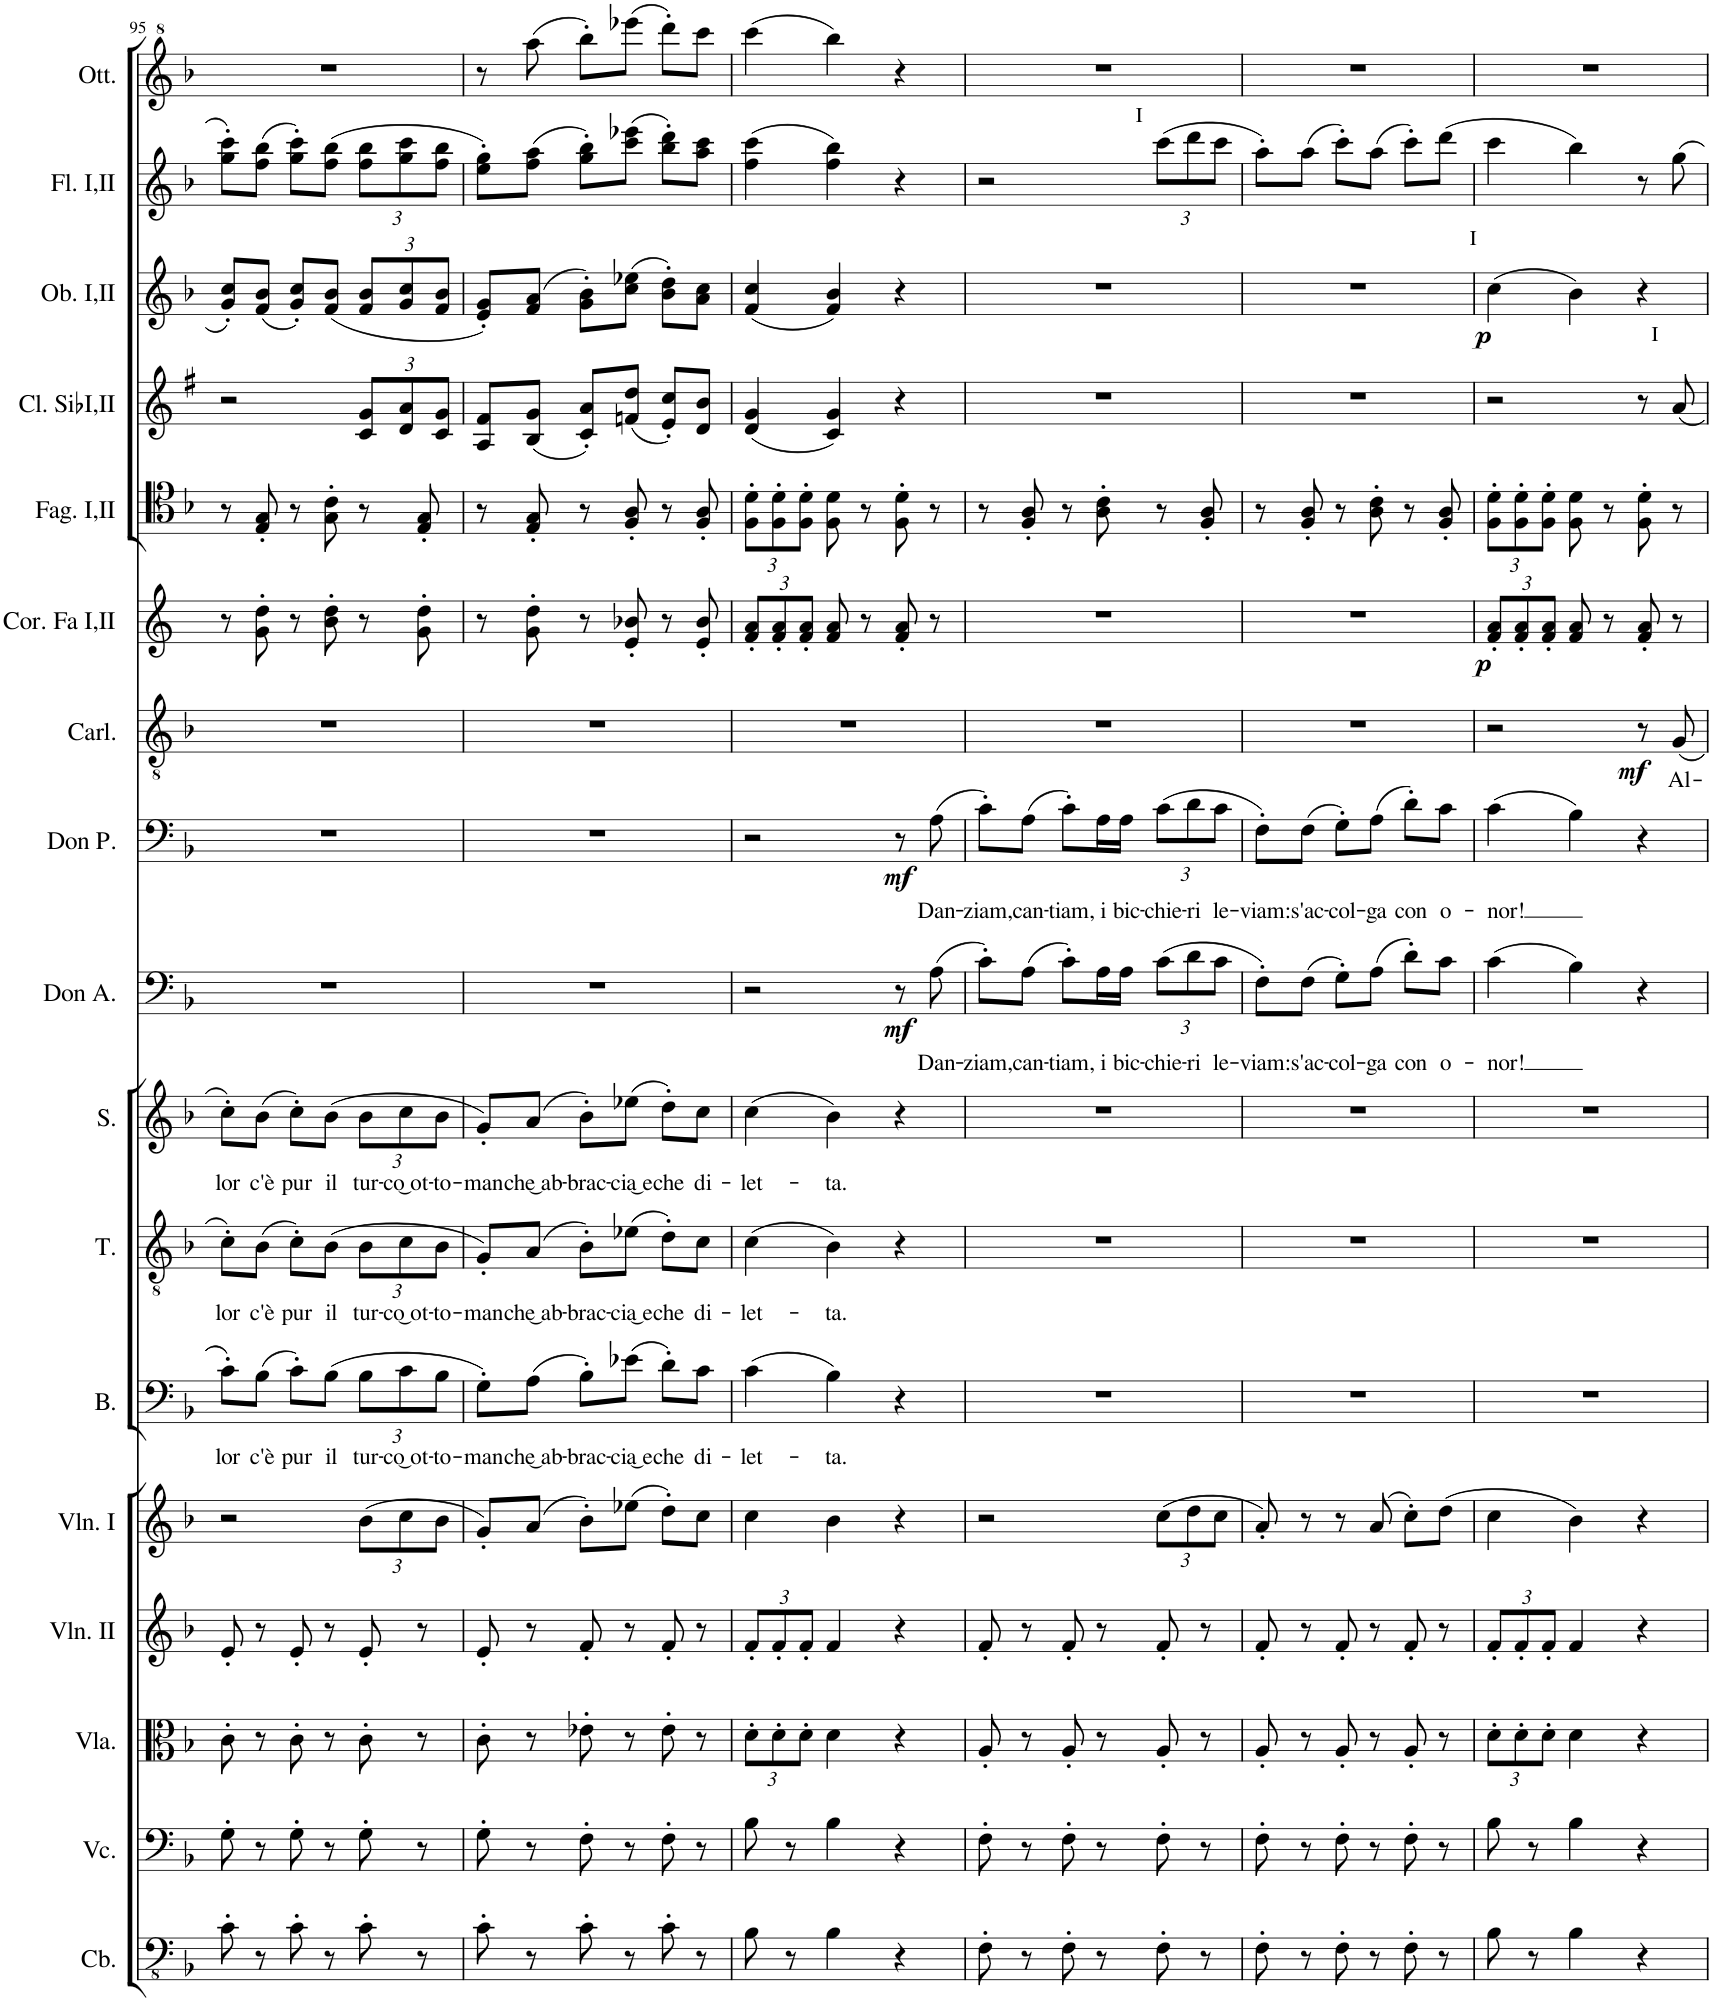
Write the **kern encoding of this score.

**kern	**kern	**kern	**kern	**kern	**kern	**text	**kern	**text	**kern	**text	**kern	**text	**dynam	**kern	**text	**dynam	**kern	**text	**dynam	**kern	**dynam	**kern	**kern	**kern	**dynam	**kern	**kern
*part17	*part16	*part15	*part14	*part13	*part12	*part12	*part11	*part11	*part10	*part10	*part9	*part9	*part9	*part8	*part8	*part8	*part7	*part7	*part7	*part6	*part6	*part5	*part4	*part3	*part3	*part2	*part1
*staff17	*staff16	*staff15	*staff14	*staff13	*staff12	*staff12	*staff11	*staff11	*staff10	*staff10	*staff9	*staff9	*staff9	*staff8	*staff8	*staff8	*staff7	*staff7	*staff7	*staff6	*staff6	*staff5	*staff4	*staff3	*staff3	*staff2	*staff1
*I"Cb.	*I"Vc.	*I"Vla.	*I"Vln. II	*I"Vln. I	*I"B.	*	*I"T.	*	*I"S.	*	*I"Don Alfonso	*	*	*I"Don Pasquale	*	*	*I"Carluccio	*	*	*I"Cor. Fa I,II	*	*I"Fag. I,II	*I"Cl. Sib I,II	*I"Ob. I,II	*	*I"Fl. I,II	*I"Ott.
*I'Cb.	*I'Vc.	*I'Vla.	*I'Vln. II	*I'Vln. I	*I'B.	*	*I'T.	*	*I'S.	*	*I'Don A.	*	*	*I'Don P.	*	*	*I'Carl.	*	*	*I'Cor. Fa I,II	*	*I'Fag. I,II	*I'Cl. SibI,II	*I'Ob. I,II	*	*I'Fl. I,II	*I'Ott.
!!LO:PB:g=z
*clefFv4	*clefF4	*clefC3	*clefG2	*clefG2	*clefF4	*	*clefGv2	*	*clefG2	*	*clefF4	*	*	*clefF4	*	*	*clefGv2	*	*	*clefG2	*	*clefC4	*clefG2	*clefG2	*	*clefG2	*clefG^2
*	*	*	*	*	*	*	*	*	*	*	*	*	*	*	*	*	*	*	*	*Trd4c7	*	*	*Trd1c2	*	*	*	*
*k[b-]	*k[b-]	*k[b-]	*k[b-]	*k[b-]	*k[b-]	*	*k[b-]	*	*k[b-]	*	*k[b-]	*	*	*k[b-]	*	*	*k[b-]	*	*	*k[]	*	*k[b-]	*k[f#]	*k[b-]	*	*k[b-]	*k[b-]
*M3/4	*M3/4	*M3/4	*M3/4	*M3/4	*M3/4	*	*M3/4	*	*M3/4	*	*M3/4	*	*	*M3/4	*	*	*M3/4	*	*	*M3/4	*	*M3/4	*M3/4	*M3/4	*	*M3/4	*M3/4
=95	=95	=95	=95	=95	=95	=95	=95	=95	=95	=95	=95	=95	=95	=95	=95	=95	=95	=95	=95	=95	=95	=95	=95	=95	=95	=95	=95
!	!	!	!	!	!	!LO:LY:b	!	!LO:LY:b	!	!LO:LY:b	!	!	!	!	!	!	!	!	!	!	!	!	!	!	!	!	!
8C'\	8G'\	8c'\	8e'/	2r	8c'\L	lor	8c'\L	lor	8cc'\L	lor	2.r	.	.	2.r	.	.	2.r	.	.	8r	.	8r	2r	8g/' 8cc/'L	.	8gg\' 8ccc\'L	2.r
!	!	!	!	!	!	!LO:LY:b	!	!LO:LY:b	!	!LO:LY:b	!	!	!	!	!	!	!	!	!	!	!	!	!	!	!	!	!
8r	8r	8r	8r	.	(8B-\J	c'è	(8B-\J	c'è	(8b-\J	c'è	.	.	.	.	.	.	.	.	.	8g\' 8dd\'	.	8E/' 8G/'	.	(8f/ 8b-/J	.	(8ff\ 8bb-\J	.
!	!	!	!	!	!	!LO:LY:b	!	!LO:LY:b	!	!LO:LY:b	!	!	!	!	!	!	!	!	!	!	!	!	!	!	!	!	!
8C'\	8G'\	8c'\	8e'/	.	8c'\L)	pur	8c'\L)	pur	8cc'\L)	pur	.	.	.	.	.	.	.	.	.	8r	.	8r	.	8g/' 8cc/'L)	.	8gg\' 8ccc\'L)	.
!	!	!	!	!	!	!LO:LY:b	!	!LO:LY:b	!	!LO:LY:b	!	!	!	!	!	!	!	!	!	!	!	!	!	!	!	!	!
8r	8r	8r	8r	.	(8B-\J	il	(8B-\J	il	(8b-\J	il	.	.	.	.	.	.	.	.	.	8b\' 8dd\'	.	8G\' 8c\'	.	(8f/ 8b-/J	.	(8ff\ 8bb-\J	.
*	*	*	*	*Xbrackettup	*Xbrackettup	*	*	*	*	*	*	*	*	*	*	*	*	*	*	*	*	*	*	*	*	*	*
!	!	!	!	!	!	!LO:LY:b	!	!	!	!	!	!	!	!	!	!	!	!	!	!	!	!	!	!	!	!	!
*	*	*	*	*	*	*	*Xbrackettup	*	*	*	*	*	*	*	*	*	*	*	*	*	*	*	*	*	*	*	*
!	!	!	!	!	!	!	!	!LO:LY:b	!	!	!	!	!	!	!	!	!	!	!	!	!	!	!	!	!	!	!
*	*	*	*	*	*	*	*	*	*Xbrackettup	*	*	*	*	*	*	*	*	*	*	*	*	*	*	*	*	*	*
!	!	!	!	!	!	!	!	!	!	!LO:LY:b	!	!	!	!	!	!	!	!	!	!	!	!	!	!	!	!	!
*	*	*	*	*	*	*	*	*	*	*	*	*	*	*	*	*	*	*	*	*	*	*	*Xbrackettup	*Xbrackettup	*	*Xbrackettup	*
8C'\	8G'\	8c'\	8e'/	(12b-\L	12B-\L	tur-	12B-\L	tur-	12b-\L	tur-	.	.	.	.	.	.	.	.	.	8r	.	8r	12c/ 12g/L	12f/ 12b-/L	.	12ff\ 12bb-\L	.
!	!	!	!	!	!	!LO:LY:b	!	!LO:LY:b	!	!LO:LY:b	!	!	!	!	!	!	!	!	!	!	!	!	!	!	!	!	!
.	.	.	.	12cc\	12c\	-co͜ ot-	12c\	-co͜ ot-	12cc\	-co͜ ot-	.	.	.	.	.	.	.	.	.	.	.	.	12d/ 12a/	12g/ 12cc/	.	12gg\ 12ccc\	.
8r	8r	8r	8r	.	.	.	.	.	.	.	.	.	.	.	.	.	.	.	.	8g\' 8dd\'	.	8E/' 8G/'	.	.	.	.	.
!	!	!	!	!	!	!LO:LY:b	!	!LO:LY:b	!	!LO:LY:b	!	!	!	!	!	!	!	!	!	!	!	!	!	!	!	!	!
.	.	.	.	12b-\J	12B-\J	-to-	12B-\J	-to-	12b-\J	-to-	.	.	.	.	.	.	.	.	.	.	.	.	12c/ 12g/J	12f/ 12b-/J	.	12ff\ 12bb-\J	.
=96	=96	=96	=96	=96	=96	=96	=96	=96	=96	=96	=96	=96	=96	=96	=96	=96	=96	=96	=96	=96	=96	=96	=96	=96	=96	=96	=96
!	!	!	!	!	!	!LO:LY:b	!	!LO:LY:b	!	!LO:LY:b	!	!	!	!	!	!	!	!	!	!	!	!	!	!	!	!	!
8C'\	8G'\	8c'\	8e'/	8g'/L)	8G'\L)	-man	8G'/L)	-man	8g'/L)	-man	2.r	.	.	2.r	.	.	2.r	.	.	8r	.	8r	8A/ 8f#/L	8e/' 8g/'L)	.	8ee\' 8gg\'L)	8r
!	!	!	!	!	!	!LO:LY:b	!	!LO:LY:b	!	!LO:LY:b	!	!	!	!	!	!	!	!	!	!	!	!	!	!	!	!	!
8r	8r	8r	8r	(8a/J	(8A\J	che͜ ab-	(8A/J	che͜ ab-	(8a/J	che͜ ab-	.	.	.	.	.	.	.	.	.	8g\' 8dd\'	.	8E/' 8G/'	(8B/ 8g/J	(8f/ 8a/J	.	(8ff\ 8aa\J	(8aaa\
!	!	!	!	!	!	!LO:LY:b	!	!LO:LY:b	!	!LO:LY:b	!	!	!	!	!	!	!	!	!	!	!	!	!	!	!	!	!
8C'\	8F'\	8e-X'\	8f'/	8b-'\L)	8B-'\L)	-brac-	8B-'\L)	-brac-	8b-'\L)	-brac-	.	.	.	.	.	.	.	.	.	8r	.	8r	8c/' 8a/'L)	8g\' 8b-\'L)	.	8gg\' 8bb-\'L)	8bbb-'\L)
!	!	!	!	!	!	!LO:LY:b	!	!LO:LY:b	!	!LO:LY:b	!	!	!	!	!	!	!	!	!	!	!	!	!	!	!	!	!
8r	8r	8r	8r	(8ee-X\J	(8e-X\J	-cia͜ e	(8e-X\J	-cia͜ e	(8ee-X\J	-cia͜ e	.	.	.	.	.	.	.	.	.	8e/' 8b-X/'	.	8F/' 8A/'	(8fn/ 8dd/J	(8cc\ 8ee-X\J	.	(8ccc\ 8eee-X\J	(8eeee-X\J
!	!	!	!	!	!	!LO:LY:b	!	!LO:LY:b	!	!LO:LY:b	!	!	!	!	!	!	!	!	!	!	!	!	!	!	!	!	!
8C'\	8F'\	8e-'\	8f'/	8dd'\L)	8d'\L)	che	8d'\L)	che	8dd'\L)	che	.	.	.	.	.	.	.	.	.	8r	.	8r	8e/' 8cc/'L)	8b-\' 8dd\'L)	.	8bb-\' 8ddd\'L)	8dddd'\L)
!	!	!	!	!	!	!LO:LY:b	!	!LO:LY:b	!	!LO:LY:b	!	!	!	!	!	!	!	!	!	!	!	!	!	!	!	!	!
8r	8r	8r	8r	8cc\J	8c\J	di-	8c\J	di-	8cc\J	di-	.	.	.	.	.	.	.	.	.	8e/' 8b-/'	.	8F/' 8A/'	8d/ 8b/J	8a\ 8cc\J	.	8aa\ 8ccc\J	8cccc\J
=97	=97	=97	=97	=97	=97	=97	=97	=97	=97	=97	=97	=97	=97	=97	=97	=97	=97	=97	=97	=97	=97	=97	=97	=97	=97	=97	=97
*	*	*Xbrackettup	*Xbrackettup	*	*	*	*	*	*	*	*	*	*	*	*	*	*	*	*	*	*	*	*	*	*	*	*
!	!	!	!	!	!	!LO:LY:b	!	!LO:LY:b	!	!LO:LY:b	!	!	!	!	!	!	!	!	!	!	!	!	!	!	!	!	!
*	*	*	*	*	*	*	*	*	*	*	*	*	*	*	*	*	*	*	*	*Xbrackettup	*	*Xbrackettup	*	*	*	*	*
8BB-\	8B-\	12d'\L	12f'/L	4cc\	(4c\	-let-	(4c\	-let-	(4cc\	-let-	2r	.	.	2r	.	.	2.r	.	.	12f/' 12a/'L	.	12F\' 12d\'L	(4d/ 4g/	(4f/ 4cc/	.	(4ff\ 4ccc\	(4cccc\
.	.	12d'\	12f'/	.	.	.	.	.	.	.	.	.	.	.	.	.	.	.	.	12f/' 12a/'	.	12F\' 12d\'	.	.	.	.	.
8r	8r	.	.	.	.	.	.	.	.	.	.	.	.	.	.	.	.	.	.	.	.	.	.	.	.	.	.
.	.	12d'\J	12f'/J	.	.	.	.	.	.	.	.	.	.	.	.	.	.	.	.	12f/' 12a/'J	.	12F\' 12d\'J	.	.	.	.	.
!	!	!	!	!	!	!LO:LY:b	!	!LO:LY:b	!	!LO:LY:b	!	!	!	!	!	!	!	!	!	!	!	!	!	!	!	!	!
4BB-\	4B-\	4d\	4f/	4b-\	4B-\)	-ta.	4B-\)	-ta.	4b-\)	-ta.	.	.	.	.	.	.	.	.	.	8f/ 8a/	.	8F\ 8d\	4c/ 4g/)	4f/ 4b-/)	.	4ff\ 4bb-\)	4bbb-\)
.	.	.	.	.	.	.	.	.	.	.	.	.	.	.	.	.	.	.	.	8r	.	8r	.	.	.	.	.
!	!	!	!	!	!	!	!	!	!	!	!	!	!LO:DY:b	!	!	!LO:DY:b	!	!	!	!	!	!	!	!	!	!	!
4r	4r	4r	4r	4r	4r	.	4r	.	4r	.	8r	.	mf	8r	.	mf	.	.	.	8f/' 8a/'	.	8F\' 8d\'	4r	4r	.	4r	4r
!	!	!	!	!	!	!	!	!	!	!	!	!LO:LY:b	!	!	!LO:LY:b	!	!	!	!	!	!	!	!	!	!	!	!
.	.	.	.	.	.	.	.	.	.	.	(8A\	Dan-	.	(8A\	Dan-	.	.	.	.	8r	.	8r	.	.	.	.	.
=98	=98	=98	=98	=98	=98	=98	=98	=98	=98	=98	=98	=98	=98	=98	=98	=98	=98	=98	=98	=98	=98	=98	=98	=98	=98	=98	=98
!	!	!	!	!	!	!	!	!	!	!	!	!LO:LY:b	!	!	!LO:LY:b	!	!	!	!	!	!	!	!	!	!	!	!
8FF'\	8F'\	8A'/	8f'/	2r	2.r	.	2.r	.	2.r	.	8c'\L)	-ziam,	.	8c'\L)	-ziam,	.	2.r	.	.	2.r	.	8r	2.r	2.r	.	2r	2.r
!	!	!	!	!	!	!	!	!	!	!	!	!LO:LY:b	!	!	!LO:LY:b	!	!	!	!	!	!	!	!	!	!	!	!
8r	8r	8r	8r	.	.	.	.	.	.	.	(8A\J	can-	.	(8A\J	can-	.	.	.	.	.	.	8F/' 8A/'	.	.	.	.	.
!	!	!	!	!	!	!	!	!	!	!	!	!LO:LY:b	!	!	!LO:LY:b	!	!	!	!	!	!	!	!	!	!	!	!
8FF'\	8F'\	8A'/	8f'/	.	.	.	.	.	.	.	8c'\L)	-tiam,	.	8c'\L)	-tiam,	.	.	.	.	.	.	8r	.	.	.	.	.
!	!	!	!	!	!	!	!	!	!	!	!	!LO:LY:b	!	!	!LO:LY:b	!	!	!	!	!	!	!	!	!	!	!	!
8r	8r	8r	8r	.	.	.	.	.	.	.	16A\L	i	.	16A\L	i	.	.	.	.	.	.	8A\' 8c\'	.	.	.	.	.
!	!	!	!	!	!	!	!	!	!	!	!	!LO:LY:b	!	!	!LO:LY:b	!	!	!	!	!	!	!	!	!	!	!	!
.	.	.	.	.	.	.	.	.	.	.	16A\JJ	bic-	.	16A\JJ	bic-	.	.	.	.	.	.	.	.	.	.	.	.
*	*	*	*	*	*	*	*	*	*	*	*Xbrackettup	*	*	*	*	*	*	*	*	*	*	*	*	*	*	*	*
!	!	!	!	!	!	!	!	!	!	!	!	!LO:LY:b	!	!	!	!	!	!	!	!	!	!	!	!	!	!	!
*	*	*	*	*	*	*	*	*	*	*	*	*	*	*Xbrackettup	*	*	*	*	*	*	*	*	*	*	*	*	*
!	!	!	!	!	!	!	!	!	!	!	!	!	!	!	!	!	!	!	!	!	!	!	!	!	!	!LO:TX:a:t=I	!
!	!	!	!	!	!	!	!	!	!	!	!	!	!	!	!LO:LY:b	!	!	!	!	!	!	!	!	!	!	!	!
8FF'\	8F'\	8A'/	8f'/	(12cc\L	.	.	.	.	.	.	(12c\L	-chie-	.	(12c\L	-chie-	.	.	.	.	.	.	8r	.	.	.	(12ccc\L	.
!	!	!	!	!	!	!	!	!	!	!	!	!LO:LY:b	!	!	!LO:LY:b	!	!	!	!	!	!	!	!	!	!	!	!
.	.	.	.	12dd\	.	.	.	.	.	.	12d\	-ri	.	12d\	-ri	.	.	.	.	.	.	.	.	.	.	12ddd\	.
8r	8r	8r	8r	.	.	.	.	.	.	.	.	.	.	.	.	.	.	.	.	.	.	8F/' 8A/'	.	.	.	.	.
!	!	!	!	!	!	!	!	!	!	!	!	!LO:LY:b	!	!	!LO:LY:b	!	!	!	!	!	!	!	!	!	!	!	!
.	.	.	.	12cc\J	.	.	.	.	.	.	12c\J	le-	.	12c\J	le-	.	.	.	.	.	.	.	.	.	.	12ccc\J	.
=99	=99	=99	=99	=99	=99	=99	=99	=99	=99	=99	=99	=99	=99	=99	=99	=99	=99	=99	=99	=99	=99	=99	=99	=99	=99	=99	=99
!	!	!	!	!	!	!	!	!	!	!	!	!LO:LY:b	!	!	!LO:LY:b	!	!	!	!	!	!	!	!	!	!	!	!
8FF'\	8F'\	8A'/	8f'/	8a'/)	2.r	.	2.r	.	2.r	.	8F'\L)	-viam:	.	8F'\L)	-viam:	.	2.r	.	.	2.r	.	8r	2.r	2.r	.	8aa'\L)	2.r
!	!	!	!	!	!	!	!	!	!	!	!	!LO:LY:b	!	!	!LO:LY:b	!	!	!	!	!	!	!	!	!	!	!	!
8r	8r	8r	8r	8r	.	.	.	.	.	.	(8F\J	s'ac-	.	(8F\J	s'ac-	.	.	.	.	.	.	8F/' 8A/'	.	.	.	(8aa\J	.
!	!	!	!	!	!	!	!	!	!	!	!	!LO:LY:b	!	!	!LO:LY:b	!	!	!	!	!	!	!	!	!	!	!	!
8FF'\	8F'\	8A'/	8f'/	8r	.	.	.	.	.	.	8G'\L)	-col-	.	8G'\L)	-col-	.	.	.	.	.	.	8r	.	.	.	8ccc'\L)	.
!	!	!	!	!	!	!	!	!	!	!	!	!LO:LY:b	!	!	!LO:LY:b	!	!	!	!	!	!	!	!	!	!	!	!
8r	8r	8r	8r	(8a/	.	.	.	.	.	.	(8A\J	-ga	.	(8A\J	-ga	.	.	.	.	.	.	8A\' 8c\'	.	.	.	(8aa\J	.
!	!	!	!	!	!	!	!	!	!	!	!	!LO:LY:b	!	!	!LO:LY:b	!	!	!	!	!	!	!	!	!	!	!	!
8FF'\	8F'\	8A'/	8f'/	8cc'\L)	.	.	.	.	.	.	8d'\L)	con	.	8d'\L)	con	.	.	.	.	.	.	8r	.	.	.	8ccc'\L)	.
!	!	!	!	!	!	!	!	!	!	!	!	!LO:LY:b	!	!	!LO:LY:b	!	!	!	!	!	!	!	!	!	!	!	!
8r	8r	8r	8r	(8dd\J	.	.	.	.	.	.	8c\J	o-	.	8c\J	o-	.	.	.	.	.	.	8F/' 8A/'	.	.	.	(8ddd\J	.
=100	=100	=100	=100	=100	=100	=100	=100	=100	=100	=100	=100	=100	=100	=100	=100	=100	=100	=100	=100	=100	=100	=100	=100	=100	=100	=100	=100
!	!	!	!	!	!	!	!	!	!	!	!	!	!	!	!	!	!	!	!	!	!	!	!	!LO:TX:a:t=I	!	!	!
!	!	!	!	!	!	!	!	!	!	!	!	!LO:LY:b	!	!	!LO:LY:b	!	!	!	!	!	!LO:DY:b	!	!	!	!LO:DY:b	!	!
8BB-\	8B-\	12d'\L	12f'/L	4cc\	2.r	.	2.r	.	2.r	.	(4c\	-nor!	.	(4c\	-nor!	.	2r	.	.	12f/' 12a/'L	p	12F\' 12d\'L	2r	(4cc\	p	4ccc\	2.r
.	.	12d'\	12f'/	.	.	.	.	.	.	.	.	.	.	.	.	.	.	.	.	12f/' 12a/'	.	12F\' 12d\'	.	.	.	.	.
8r	8r	.	.	.	.	.	.	.	.	.	.	.	.	.	.	.	.	.	.	.	.	.	.	.	.	.	.
.	.	12d'\J	12f'/J	.	.	.	.	.	.	.	.	.	.	.	.	.	.	.	.	12f/' 12a/'J	.	12F\' 12d\'J	.	.	.	.	.
4BB-\	4B-\	4d\	4f/	4b-\)	.	.	.	.	.	.	4B-\)	.	.	4B-\)	.	.	.	.	.	8f/ 8a/	.	8F\ 8d\	.	4b-\)	.	4bb-\)	.
.	.	.	.	.	.	.	.	.	.	.	.	.	.	.	.	.	.	.	.	8r	.	8r	.	.	.	.	.
!	!	!	!	!	!	!	!	!	!	!	!	!	!	!	!	!	!	!	!LO:DY:b	!	!	!	!	!	!	!	!
4r	4r	4r	4r	4r	.	.	.	.	.	.	4r	.	.	4r	.	.	8r	.	mf	8f/' 8a/'	.	8F\' 8d\'	8r	4r	.	8r	.
!	!	!	!	!	!	!	!	!	!	!	!	!	!	!	!	!	!	!	!	!	!	!	!LO:TX:a:t=I	!	!	!	!
!	!	!	!	!	!	!	!	!	!	!	!	!	!	!	!	!	!	!LO:LY:b	!	!	!	!	!	!	!	!	!
.	.	.	.	.	.	.	.	.	.	.	.	.	.	.	.	.	8G/	Al-	.	8r	.	8r	8a/	.	.	8gg\	.
=	=	=	=	=	=	=	=	=	=	=	=	=	=	=	=	=	=	=	=	=	=	=	=	=	=	=	=
*-	*-	*-	*-	*-	*-	*-	*-	*-	*-	*-	*-	*-	*-	*-	*-	*-	*-	*-	*-	*-	*-	*-	*-	*-	*-	*-	*-
